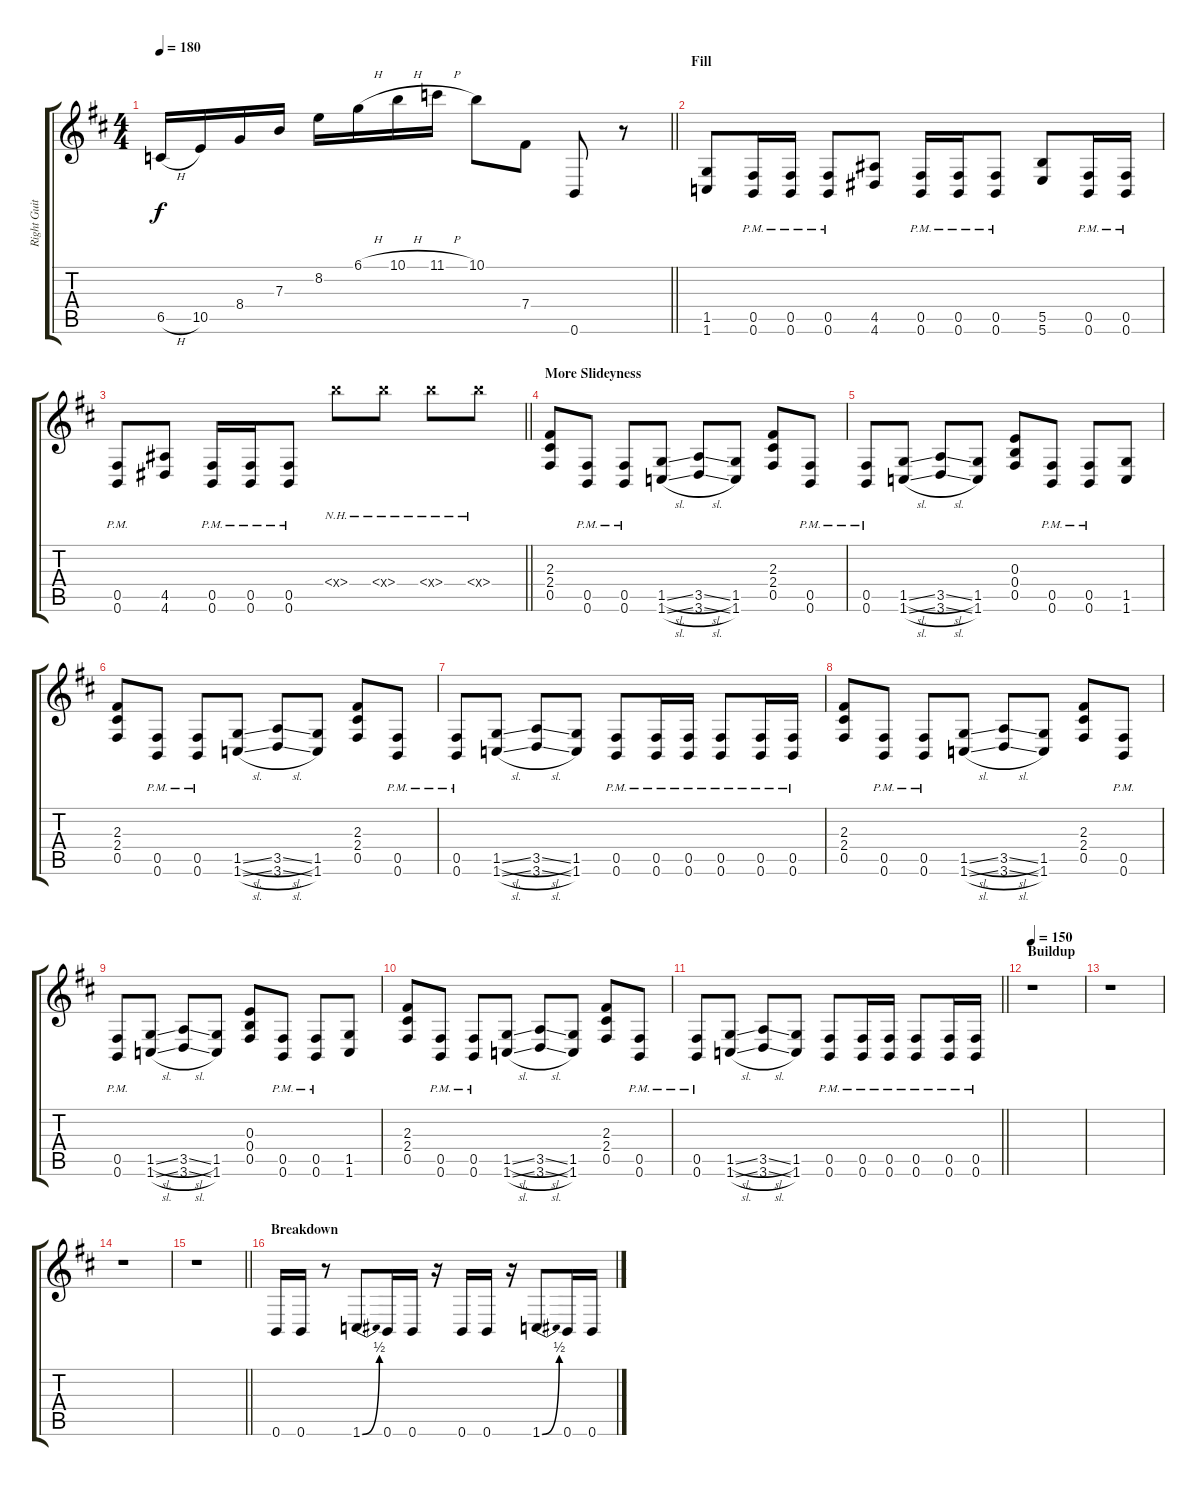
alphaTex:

\track ("Right Guitar" "Right Guit") {instrument distortionguitar}
\staff {score tabs}
\tuning (Db4 Ab3 E3 B2 Gb2 B1) {hide}
\ts (4 4)
\tempo 180
\clef g2
\barLineRight lightlight
\ks d
6.5{h}.16{dy f} 10.5.16 8.4.16 7.3.16 8.2.16 6.1{h}.16 10.1{h}.16 11.1{h}.16 10.1.8 7.4.8 0.6.8 r.8 |
\section ("" "Fill")
(1.5 1.6).8 (0.5{pm} 0.6{pm}).16 (0.5{pm} 0.6{pm}).16 (0.5{pm} 0.6{pm}).8 (4.5 4.6).8 (0.5{pm} 0.6{pm}).16 (0.5{pm} 0.6{pm}).16 (0.5{pm} 0.6{pm}).8 (5.5 5.6).8 (0.5{pm} 0.6{pm}).16 (0.5{pm} 0.6{pm}).16 |
\barLineRight lightlight
(0.5{pm} 0.6{pm}).8 (4.5 4.6).8 (0.5{pm} 0.6{pm}).16 (0.5{pm} 0.6{pm}).16 (0.5{pm} 0.6{pm}).8 5.4{nh x}.8 5.4{nh x}.8 5.4{nh x}.8 5.4{nh x}.8 |
\section ("" "More Slideyness")
(2.3 2.4 0.5).8 (0.5{pm} 0.6{pm}).8 (0.5{pm} 0.6{pm}).8 (1.5{sl} 1.6{sl}).8 (3.5{sl} 3.6{sl}).8 (1.5 1.6).8 (2.3 2.4 0.5).8 (0.5{pm} 0.6{pm}).8 |
(0.5{pm} 0.6{pm}).8 (1.5{sl} 1.6{sl}).8 (3.5{sl} 3.6{sl}).8 (1.5 1.6).8 (0.3 0.4 0.5).8 (0.5{pm} 0.6{pm}).8 (0.5{pm} 0.6{pm}).8 (1.5 1.6).8 |
(2.3 2.4 0.5).8 (0.5{pm} 0.6{pm}).8 (0.5{pm} 0.6{pm}).8 (1.5{sl} 1.6{sl}).8 (3.5{sl} 3.6{sl}).8 (1.5 1.6).8 (2.3 2.4 0.5).8 (0.5{pm} 0.6{pm}).8 |
(0.5{pm} 0.6{pm}).8 (1.5{sl} 1.6{sl}).8 (3.5{sl} 3.6{sl}).8 (1.5 1.6).8 (0.5{pm} 0.6{pm}).8 (0.5{pm} 0.6{pm}).16 (0.5{pm} 0.6{pm}).16 (0.5{pm} 0.6{pm}).8 (0.5{pm} 0.6{pm}).16 (0.5{pm} 0.6{pm}).16 |
(2.3 2.4 0.5).8 (0.5{pm} 0.6{pm}).8 (0.5{pm} 0.6{pm}).8 (1.5{sl} 1.6{sl}).8 (3.5{sl} 3.6{sl}).8 (1.5 1.6).8 (2.3 2.4 0.5).8 (0.5{pm} 0.6{pm}).8 |
(0.5{pm} 0.6{pm}).8 (1.5{sl} 1.6{sl}).8 (3.5{sl} 3.6{sl}).8 (1.5 1.6).8 (0.3 0.4 0.5).8 (0.5{pm} 0.6{pm}).8 (0.5{pm} 0.6{pm}).8 (1.5 1.6).8 |
(2.3 2.4 0.5).8 (0.5{pm} 0.6{pm}).8 (0.5{pm} 0.6{pm}).8 (1.5{sl} 1.6{sl}).8 (3.5{sl} 3.6{sl}).8 (1.5 1.6).8 (2.3 2.4 0.5).8 (0.5{pm} 0.6{pm}).8 |
\barLineRight lightlight
(0.5{pm} 0.6{pm}).8 (1.5{sl} 1.6{sl}).8 (3.5{sl} 3.6{sl}).8 (1.5 1.6).8 (0.5{pm} 0.6{pm}).8 (0.5{pm} 0.6{pm}).16 (0.5{pm} 0.6{pm}).16 (0.5{pm} 0.6{pm}).8 (0.5{pm} 0.6{pm}).16 (0.5{pm} 0.6{pm}).16 |
\section ("" "Buildup")
\tempo 150
r.1 |
r.1 |
r.1 |
\barLineRight lightlight
r.1 |
\section ("" "Breakdown")
0.6.16 0.6.16 r.8 1.6{be (bend 0 0 60 2)}.8 0.6.16 0.6.16 r.16 0.6.16 0.6.16 r.16 1.6{be (bend 0 0 60 2)}.8 0.6.16 0.6.16
